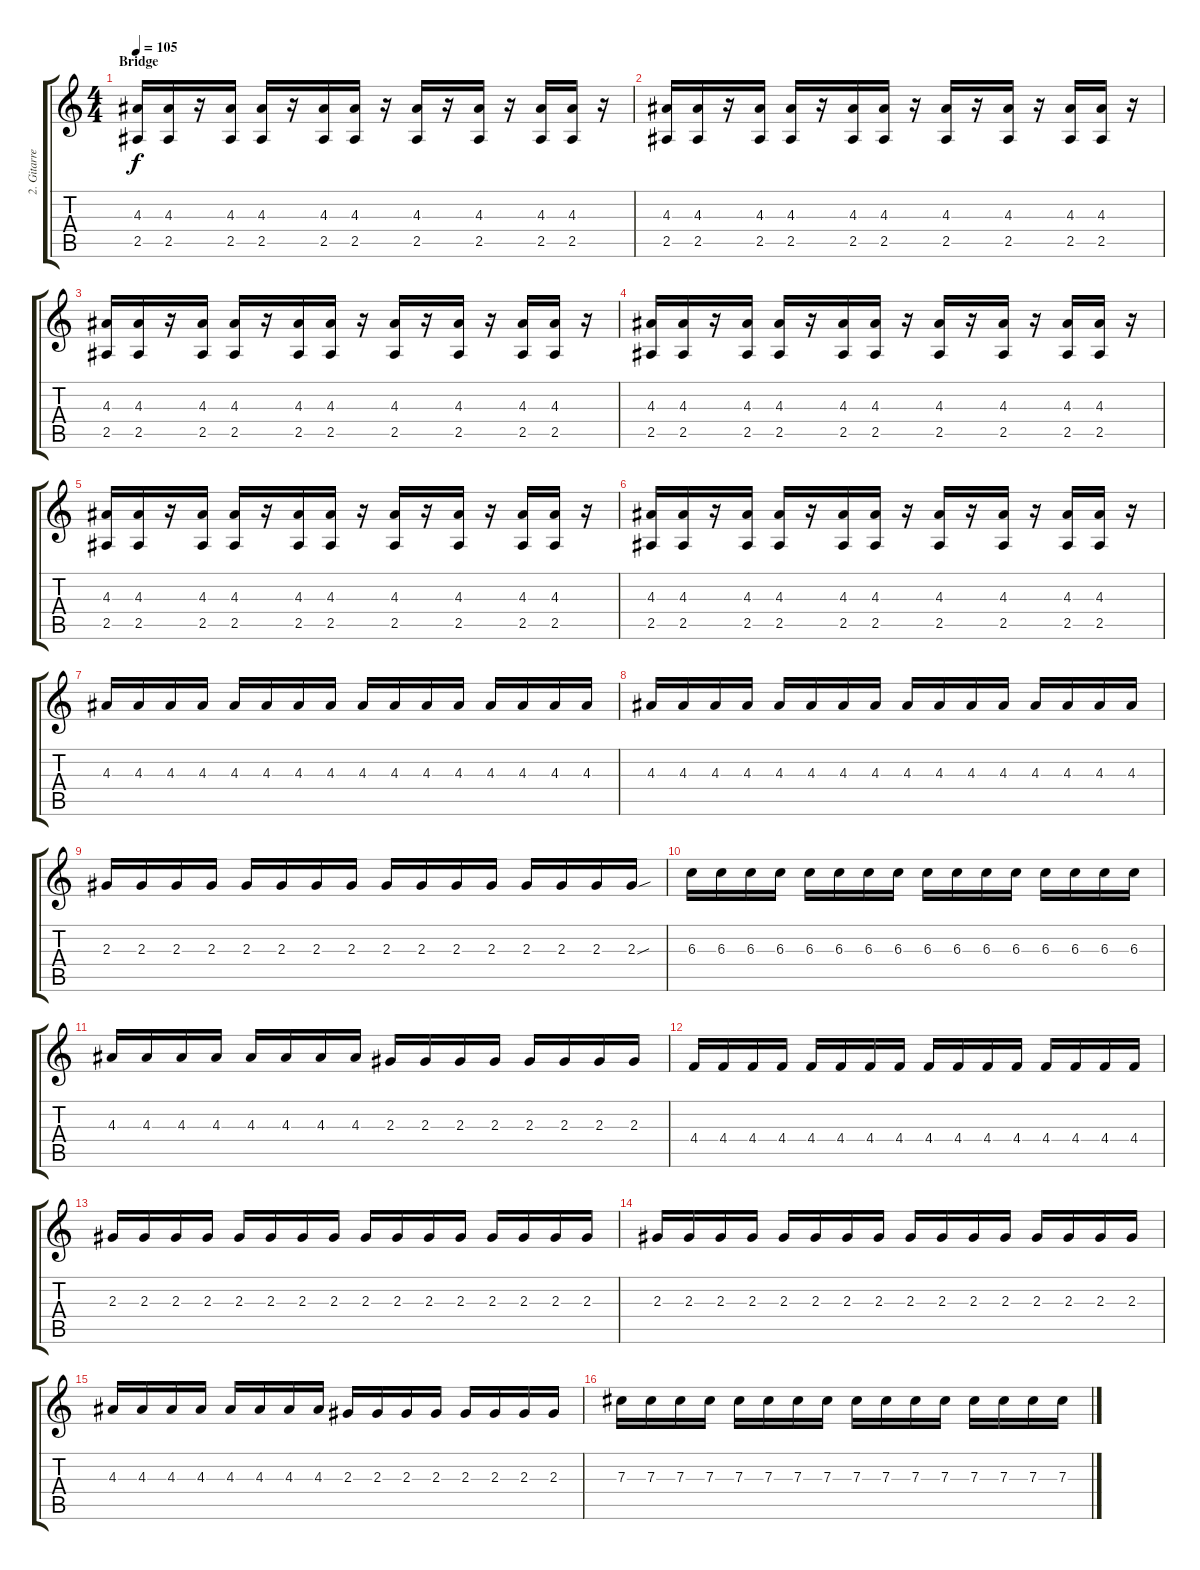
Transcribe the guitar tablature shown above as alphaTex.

\track ("2. Gitarre" "2. Gitarre") {instrument distortionguitar}
\staff {score tabs}
\tuning (Eb4 Bb3 Gb3 Db3 Ab2 Eb2) {hide}
\ts (4 4)
\section ("" "Bridge")
\tempo 105
\clef g2
\ks c
(4.3 2.5).16{dy f} (4.3 2.5).16 r.16 (4.3 2.5).16 (4.3 2.5).16 r.16 (4.3 2.5).16 (4.3 2.5).16 r.16 (4.3 2.5).16 r.16 (4.3 2.5).16 r.16 (4.3 2.5).16 (4.3 2.5).16 r.16 |
(4.3 2.5).16 (4.3 2.5).16 r.16 (4.3 2.5).16 (4.3 2.5).16 r.16 (4.3 2.5).16 (4.3 2.5).16 r.16 (4.3 2.5).16 r.16 (4.3 2.5).16 r.16 (4.3 2.5).16 (4.3 2.5).16 r.16 |
(4.3 2.5).16 (4.3 2.5).16 r.16 (4.3 2.5).16 (4.3 2.5).16 r.16 (4.3 2.5).16 (4.3 2.5).16 r.16 (4.3 2.5).16 r.16 (4.3 2.5).16 r.16 (4.3 2.5).16 (4.3 2.5).16 r.16 |
(4.3 2.5).16 (4.3 2.5).16 r.16 (4.3 2.5).16 (4.3 2.5).16 r.16 (4.3 2.5).16 (4.3 2.5).16 r.16 (4.3 2.5).16 r.16 (4.3 2.5).16 r.16 (4.3 2.5).16 (4.3 2.5).16 r.16 |
(4.3 2.5).16 (4.3 2.5).16 r.16 (4.3 2.5).16 (4.3 2.5).16 r.16 (4.3 2.5).16 (4.3 2.5).16 r.16 (4.3 2.5).16 r.16 (4.3 2.5).16 r.16 (4.3 2.5).16 (4.3 2.5).16 r.16 |
(4.3 2.5).16 (4.3 2.5).16 r.16 (4.3 2.5).16 (4.3 2.5).16 r.16 (4.3 2.5).16 (4.3 2.5).16 r.16 (4.3 2.5).16 r.16 (4.3 2.5).16 r.16 (4.3 2.5).16 (4.3 2.5).16 r.16 |
4.3.16{instrument electricguitarmuted} 4.3.16 4.3.16 4.3.16 4.3.16 4.3.16 4.3.16 4.3.16 4.3.16 4.3.16 4.3.16 4.3.16 4.3.16 4.3.16 4.3.16 4.3.16 |
4.3.16{instrument electricguitarmuted} 4.3.16 4.3.16 4.3.16 4.3.16 4.3.16 4.3.16 4.3.16 4.3.16 4.3.16 4.3.16 4.3.16 4.3.16 4.3.16 4.3.16 4.3.16 |
2.3.16{instrument electricguitarmuted} 2.3.16 2.3.16 2.3.16 2.3.16 2.3.16 2.3.16 2.3.16 2.3.16 2.3.16 2.3.16 2.3.16 2.3.16 2.3.16 2.3.16 2.3{sou}.16 |
6.3.16{instrument electricguitarmuted} 6.3.16 6.3.16 6.3.16 6.3.16 6.3.16 6.3.16 6.3.16 6.3.16 6.3.16 6.3.16 6.3.16 6.3.16 6.3.16 6.3.16 6.3.16 |
4.3.16{instrument electricguitarmuted} 4.3.16 4.3.16 4.3.16 4.3.16 4.3.16 4.3.16 4.3.16 2.3.16 2.3.16 2.3.16 2.3.16 2.3.16 2.3.16 2.3.16 2.3.16 |
4.4.16 4.4.16 4.4.16 4.4.16 4.4.16 4.4.16 4.4.16 4.4.16 4.4.16 4.4.16 4.4.16 4.4.16 4.4.16 4.4.16 4.4.16 4.4.16 |
2.3.16 2.3.16 2.3.16 2.3.16 2.3.16 2.3.16 2.3.16 2.3.16 2.3.16 2.3.16 2.3.16 2.3.16 2.3.16 2.3.16 2.3.16 2.3.16 |
2.3.16 2.3.16 2.3.16 2.3.16 2.3.16 2.3.16 2.3.16 2.3.16 2.3.16 2.3.16 2.3.16 2.3.16 2.3.16 2.3.16 2.3.16 2.3.16 |
4.3.16 4.3.16 4.3.16 4.3.16 4.3.16 4.3.16 4.3.16 4.3.16 2.3.16 2.3.16 2.3.16 2.3.16 2.3.16 2.3.16 2.3.16 2.3.16 |
7.3.16 7.3.16 7.3.16 7.3.16 7.3.16 7.3.16 7.3.16 7.3.16 7.3.16 7.3.16 7.3.16 7.3.16 7.3.16 7.3.16 7.3.16 7.3.16
